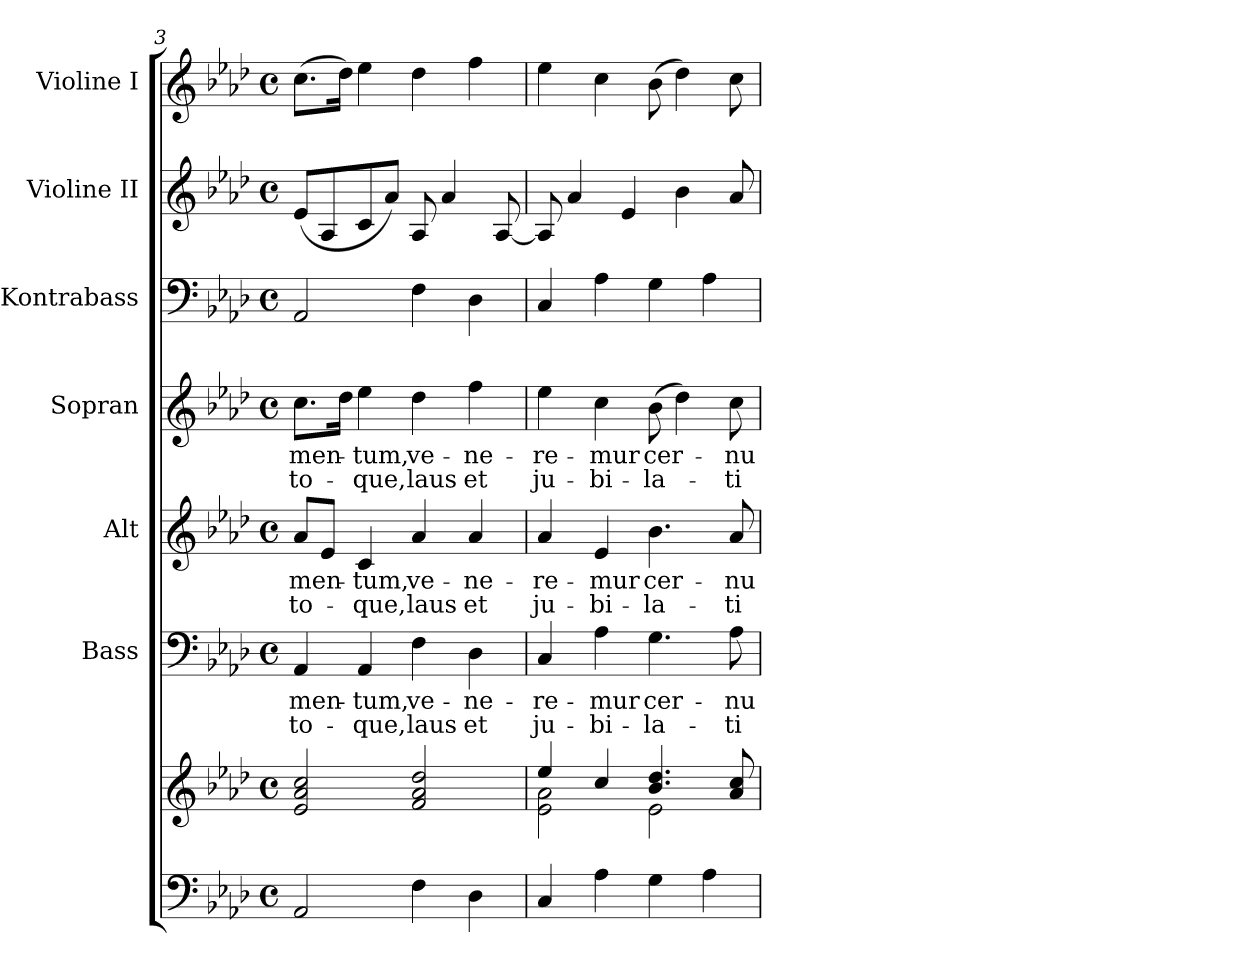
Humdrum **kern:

**kern	**kern	**kern	**text	**text	**kern	**text	**text	**kern	**text	**text	**kern	**kern	**kern
*part7	*part7	*part6	*part6	*part6	*part5	*part5	*part5	*part4	*part4	*part4	*part3	*part2	*part1
*staff8	*staff7	*staff6	*staff6	*staff6	*staff5	*staff5	*staff5	*staff4	*staff4	*staff4	*staff3	*staff2	*staff1
*	*	*I"Bass	*	*	*I"Alt	*	*	*I"Sopran	*	*	*I"Kontrabass	*I"Violine II	*I"Violine I
*	*	*I'B.	*	*	*I'A.	*	*	*I'S.	*	*	*I'Kb.	*I'Vl. II	*I'Vl. I
*clefF4	*clefG2	*clefF4	*	*	*clefG2	*	*	*clefG2	*	*	*clefF4	*clefG2	*clefG2
*	*	*	*	*	*	*	*	*	*	*	*ITrd7c12	*	*
*k[b-e-a-d-]	*k[b-e-a-d-]	*k[b-e-a-d-]	*	*	*k[b-e-a-d-]	*	*	*k[b-e-a-d-]	*	*	*k[b-e-a-d-]	*k[b-e-a-d-]	*k[b-e-a-d-]
*A-:	*A-:	*A-:	*	*	*A-:	*	*	*A-:	*	*	*A-:	*A-:	*A-:
*M4/4	*M4/4	*M4/4	*	*	*M4/4	*	*	*M4/4	*	*	*M4/4	*M4/4	*M4/4
*met(c)	*met(c)	*met(c)	*	*	*met(c)	*	*	*met(c)	*	*	*met(c)	*met(c)	*met(c)
=3	=3	=3	=3	=3	=3	=3	=3	=3	=3	=3	=3	=3	=3
!	!	!	!LO:LY:b	!LO:LY:b	!	!LO:LY:b	!LO:LY:b	!	!LO:LY:b	!LO:LY:b	!	!	!
2AA-/	2e-/ 2a-/ 2cc/	4AA-/	-men-	-to-	8a-/L	-men-	-to-	8.cc\L	-men-	-to-	2AAA-/	(<8e-/L	(>8.cc\L
.	.	.	.	.	8e-/J	.	.	.	.	.	.	8A-/	.
.	.	.	.	.	.	.	.	16dd-\Jk	.	.	.	.	16dd-\Jk)
!	!	!	!LO:LY:b	!LO:LY:b	!	!LO:LY:b	!LO:LY:b	!	!LO:LY:b	!LO:LY:b	!	!	!
.	.	4AA-/	-tum,	-que,	4c/	-tum,	-que,	4ee-\	-tum,	-que,	.	8c/	4ee-\
.	.	.	.	.	.	.	.	.	.	.	.	8a-/J)	.
!	!	!	!LO:LY:b	!LO:LY:b	!	!LO:LY:b	!LO:LY:b	!	!LO:LY:b	!LO:LY:b	!	!	!
4F\	2f/ 2a-/ 2dd-/	4F\	ve-	laus	4a-/	ve-	laus	4dd-\	ve-	laus	4FF\	8A-/	4dd-\
.	.	.	.	.	.	.	.	.	.	.	.	4a-/	.
!	!	!	!LO:LY:b	!LO:LY:b	!	!LO:LY:b	!LO:LY:b	!	!LO:LY:b	!LO:LY:b	!	!	!
4D-\	.	4D-\	-ne-	et	4a-/	-ne-	et	4ff\	-ne-	et	4DD-\	.	4ff\
.	.	.	.	.	.	.	.	.	.	.	.	[8A-/	.
=4	=4	=4	=4	=4	=4	=4	=4	=4	=4	=4	=4	=4	=4
*	*^	*	*	*	*	*	*	*	*	*	*	*	*
!	!	!	!	!LO:LY:b	!LO:LY:b	!	!LO:LY:b	!LO:LY:b	!	!LO:LY:b	!LO:LY:b	!	!	!
4C/	4ee-/	2e-\ 2a-\	4C/	-re-	ju-	4a-/	-re-	ju-	4ee-\	-re-	ju-	4CC/	8A-/]	4ee-\
.	.	.	.	.	.	.	.	.	.	.	.	.	4a-/	.
!	!	!	!	!LO:LY:b	!LO:LY:b	!	!LO:LY:b	!LO:LY:b	!	!LO:LY:b	!LO:LY:b	!	!	!
4A-\	4cc/	.	4A-\	-mur	-bi-	4e-/	-mur	-bi-	4cc\	-mur	-bi-	4AA-\	.	4cc\
.	.	.	.	.	.	.	.	.	.	.	.	.	4e-/	.
!	!	!	!	!LO:LY:b	!LO:LY:b	!	!LO:LY:b	!LO:LY:b	!	!LO:LY:b	!LO:LY:b	!	!	!
4G\	4.b-/ 4.dd-/	2e-\	4.G\	cer-	-la-	4.b-\	cer-	-la-	(>8b-\	cer-	-la-	4GG\	.	(>8b-\
.	.	.	.	.	.	.	.	.	4dd-\)	.	.	.	4b-\	4dd-\)
4A-\	.	.	.	.	.	.	.	.	.	.	.	4AA-\	.	.
!	!	!	!	!LO:LY:b	!LO:LY:b	!	!LO:LY:b	!LO:LY:b	!	!LO:LY:b	!LO:LY:b	!	!	!
.	8a-/ 8cc/	.	8A-\	-nu-	-ti-	8a-/	-nu-	-ti-	8cc\	-nu-	-ti-	.	8a-/	8cc\
*	*v	*v	*	*	*	*	*	*	*	*	*	*	*	*
=	=	=	=	=	=	=	=	=	=	=	=	=	=
*-	*-	*-	*-	*-	*-	*-	*-	*-	*-	*-	*-	*-	*-
